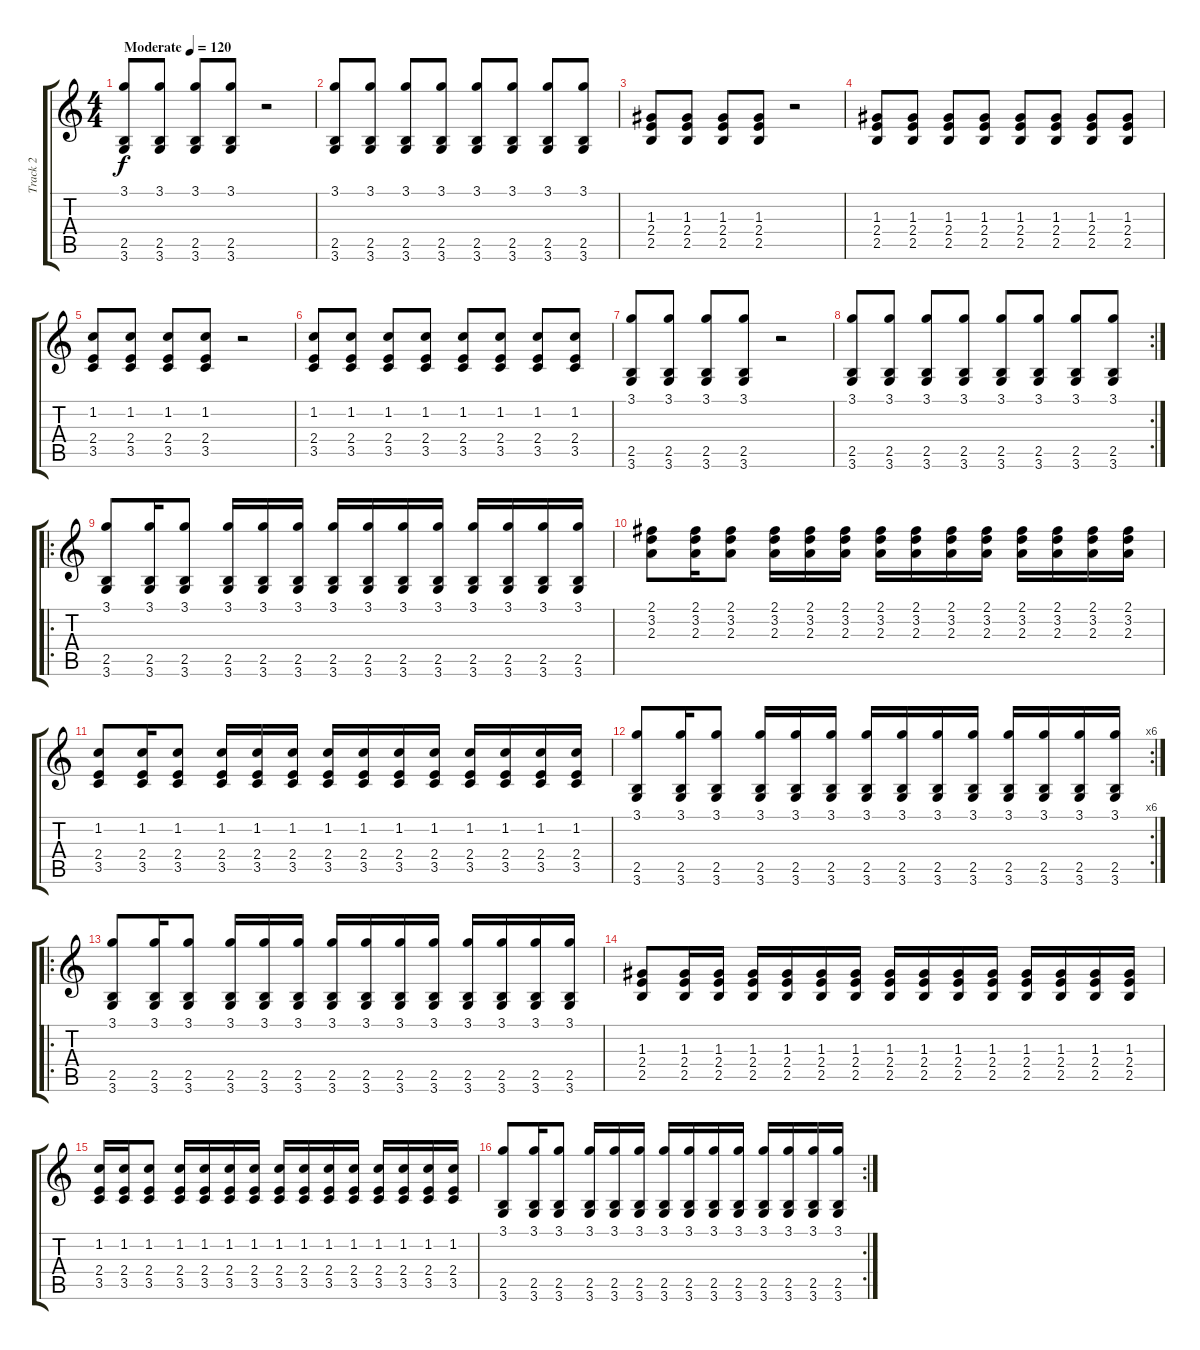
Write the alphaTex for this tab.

\track ("Track 2" "Track 2") {instrument electricguitarclean}
\staff {score tabs}
\tuning (E4 B3 G3 D3 A2 E2) {hide}
\ts (4 4)
\tempo (120 "Moderate")
\clef g2
\ks c
(3.1 2.5 3.6).8{dy f instrument electricguitarclean} (3.1 2.5 3.6).8 (3.1 2.5 3.6).8 (3.1 2.5 3.6).8 r.2 |
(3.1 2.5 3.6).8 (3.1 2.5 3.6).8 (3.1 2.5 3.6).8 (3.1 2.5 3.6).8 (3.1 2.5 3.6).8 (3.1 2.5 3.6).8 (3.1 2.5 3.6).8 (3.1 2.5 3.6).8 |
(1.3 2.4 2.5).8 (1.3 2.4 2.5).8 (1.3 2.4 2.5).8 (1.3 2.4 2.5).8 r.2 |
(1.3 2.4 2.5).8 (1.3 2.4 2.5).8 (1.3 2.4 2.5).8 (1.3 2.4 2.5).8 (1.3 2.4 2.5).8 (1.3 2.4 2.5).8 (1.3 2.4 2.5).8 (1.3 2.4 2.5).8 |
(1.2 2.4 3.5).8 (1.2 2.4 3.5).8 (1.2 2.4 3.5).8 (1.2 2.4 3.5).8 r.2 |
(1.2 2.4 3.5).8 (1.2 2.4 3.5).8 (1.2 2.4 3.5).8 (1.2 2.4 3.5).8 (1.2 2.4 3.5).8 (1.2 2.4 3.5).8 (1.2 2.4 3.5).8 (1.2 2.4 3.5).8 |
(3.1 2.5 3.6).8 (3.1 2.5 3.6).8 (3.1 2.5 3.6).8 (3.1 2.5 3.6).8 r.2 |
\rc 2
(3.1 2.5 3.6).8 (3.1 2.5 3.6).8 (3.1 2.5 3.6).8 (3.1 2.5 3.6).8 (3.1 2.5 3.6).8 (3.1 2.5 3.6).8 (3.1 2.5 3.6).8 (3.1 2.5 3.6).8 |
\ro
(3.1 2.5 3.6).8 (3.1 2.5 3.6).16 (3.1 2.5 3.6).8 (3.1 2.5 3.6).16 (3.1 2.5 3.6).16 (3.1 2.5 3.6).16 (3.1 2.5 3.6).16 (3.1 2.5 3.6).16 (3.1 2.5 3.6).16 (3.1 2.5 3.6).16 (3.1 2.5 3.6).16 (3.1 2.5 3.6).16 (3.1 2.5 3.6).16 (3.1 2.5 3.6).16 |
(2.1 3.2 2.3).8 (2.1 3.2 2.3).16 (2.1 3.2 2.3).8 (2.1 3.2 2.3).16 (2.1 3.2 2.3).16 (2.1 3.2 2.3).16 (2.1 3.2 2.3).16 (2.1 3.2 2.3).16 (2.1 3.2 2.3).16 (2.1 3.2 2.3).16 (2.1 3.2 2.3).16 (2.1 3.2 2.3).16 (2.1 3.2 2.3).16 (2.1 3.2 2.3).16 |
(1.2 2.4 3.5).8 (1.2 2.4 3.5).16 (1.2 2.4 3.5).8 (1.2 2.4 3.5).16 (1.2 2.4 3.5).16 (1.2 2.4 3.5).16 (1.2 2.4 3.5).16 (1.2 2.4 3.5).16 (1.2 2.4 3.5).16 (1.2 2.4 3.5).16 (1.2 2.4 3.5).16 (1.2 2.4 3.5).16 (1.2 2.4 3.5).16 (1.2 2.4 3.5).16 |
\rc 6
(3.1 2.5 3.6).8 (3.1 2.5 3.6).16 (3.1 2.5 3.6).8 (3.1 2.5 3.6).16 (3.1 2.5 3.6).16 (3.1 2.5 3.6).16 (3.1 2.5 3.6).16 (3.1 2.5 3.6).16 (3.1 2.5 3.6).16 (3.1 2.5 3.6).16 (3.1 2.5 3.6).16 (3.1 2.5 3.6).16 (3.1 2.5 3.6).16 (3.1 2.5 3.6).16 |
\ro
(3.1 2.5 3.6).8 (3.1 2.5 3.6).16 (3.1 2.5 3.6).8 (3.1 2.5 3.6).16 (3.1 2.5 3.6).16 (3.1 2.5 3.6).16 (3.1 2.5 3.6).16 (3.1 2.5 3.6).16 (3.1 2.5 3.6).16 (3.1 2.5 3.6).16 (3.1 2.5 3.6).16 (3.1 2.5 3.6).16 (3.1 2.5 3.6).16 (3.1 2.5 3.6).16 |
(1.3 2.4 2.5).8 (1.3 2.4 2.5).16 (1.3 2.4 2.5).16 (1.3 2.4 2.5).16 (1.3 2.4 2.5).16 (1.3 2.4 2.5).16 (1.3 2.4 2.5).16 (1.3 2.4 2.5).16 (1.3 2.4 2.5).16 (1.3 2.4 2.5).16 (1.3 2.4 2.5).16 (1.3 2.4 2.5).16 (1.3 2.4 2.5).16 (1.3 2.4 2.5).16 (1.3 2.4 2.5).16 |
(1.2 2.4 3.5).16 (1.2 2.4 3.5).16 (1.2 2.4 3.5).8 (1.2 2.4 3.5).16 (1.2 2.4 3.5).16 (1.2 2.4 3.5).16 (1.2 2.4 3.5).16 (1.2 2.4 3.5).16 (1.2 2.4 3.5).16 (1.2 2.4 3.5).16 (1.2 2.4 3.5).16 (1.2 2.4 3.5).16 (1.2 2.4 3.5).16 (1.2 2.4 3.5).16 (1.2 2.4 3.5).16 |
\rc 2
(3.1 2.5 3.6).8 (3.1 2.5 3.6).16 (3.1 2.5 3.6).8 (3.1 2.5 3.6).16 (3.1 2.5 3.6).16 (3.1 2.5 3.6).16 (3.1 2.5 3.6).16 (3.1 2.5 3.6).16 (3.1 2.5 3.6).16 (3.1 2.5 3.6).16 (3.1 2.5 3.6).16 (3.1 2.5 3.6).16 (3.1 2.5 3.6).16 (3.1 2.5 3.6).16
